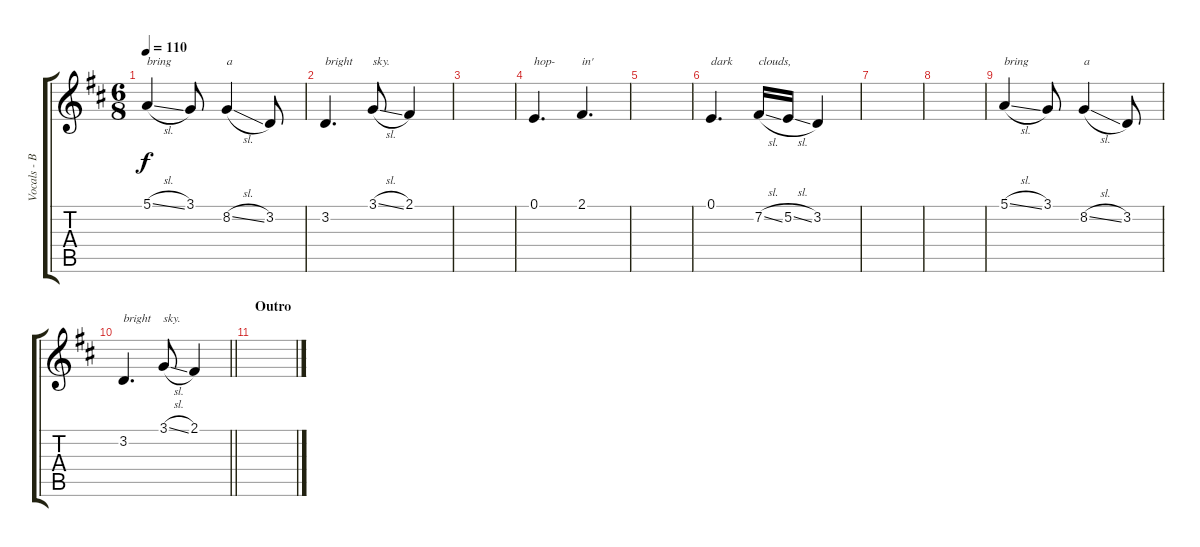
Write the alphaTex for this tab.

\track ("Vocals - Ben Johnston" "Vocals - B") {instrument altosax}
\staff {score tabs}
\tuning (E4 B3 G3 D3 A2 E2) {hide}
\ts (6 8)
\tempo 110
\clef g2
\ks d
5.1{sl}.4{txt "bring" dy f} 3.1.8 8.2{sl}.4{txt "a"} 3.2.8 |
3.2.4{d txt "bright"} 3.1{sl}.8{txt "sky."} 2.1.4 |
|
0.1.4{d txt "hop-"} 2.1.4{d txt "in'"} |
|
0.1.4{d txt "dark"} 7.2{sl}.16{txt "clouds,"} 5.2{sl}.16 3.2.4 |
|
|
5.1{sl}.4{txt "bring"} 3.1.8 8.2{sl}.4{txt "a"} 3.2.8 |
\barLineRight lightlight
3.2.4{d txt "bright"} 3.1{sl}.8{txt "sky."} 2.1.4 |
\section ("" "Outro")
